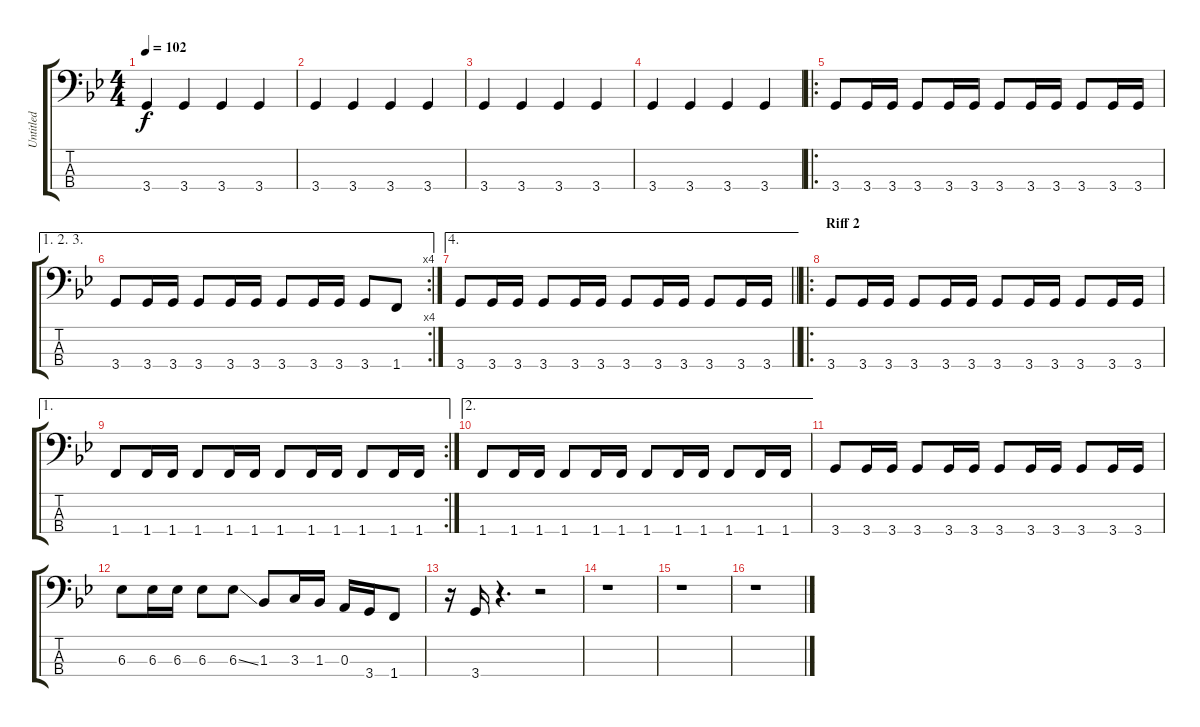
\track ("Untitled" "Untitled") {instrument electricbassfinger}
\staff {score tabs}
\tuning (G2 D2 A1 E1) {hide}
\ts (4 4)
\tempo 102
\clef f4
\ks bb
3.4.4{dy f instrument electricbassfinger} 3.4.4 3.4.4 3.4.4 |
3.4.4 3.4.4 3.4.4 3.4.4 |
3.4.4 3.4.4 3.4.4 3.4.4 |
3.4.4 3.4.4 3.4.4 3.4.4 |
\ro
3.4.8 3.4.16 3.4.16 3.4.8 3.4.16 3.4.16 3.4.8 3.4.16 3.4.16 3.4.8 3.4.16 3.4.16 |
\ae (1 2 3)
\rc 4
3.4.8 3.4.16 3.4.16 3.4.8 3.4.16 3.4.16 3.4.8 3.4.16 3.4.16 3.4.8 1.4.8 |
\ae 4
\barLineRight lightlight
3.4.8 3.4.16 3.4.16 3.4.8 3.4.16 3.4.16 3.4.8 3.4.16 3.4.16 3.4.8 3.4.16 3.4.16 |
\ro
\section ("" "Riff 2")
3.4.8 3.4.16 3.4.16 3.4.8 3.4.16 3.4.16 3.4.8 3.4.16 3.4.16 3.4.8 3.4.16 3.4.16 |
\ae 1
\rc 2
1.4.8 1.4.16 1.4.16 1.4.8 1.4.16 1.4.16 1.4.8 1.4.16 1.4.16 1.4.8 1.4.16 1.4.16 |
\ae 2
1.4.8 1.4.16 1.4.16 1.4.8 1.4.16 1.4.16 1.4.8 1.4.16 1.4.16 1.4.8 1.4.16 1.4.16 |
3.4.8 3.4.16 3.4.16 3.4.8 3.4.16 3.4.16 3.4.8 3.4.16 3.4.16 3.4.8 3.4.16 3.4.16 |
6.3.8 6.3.16 6.3.16 6.3.8 6.3{ss}.8 1.3.8 3.3.16 1.3.16 0.3.16 3.4.16 1.4.8 |
r.16 3.4.16 r.4{d} r.2 |
r.1 |
r.1 |
r.1
